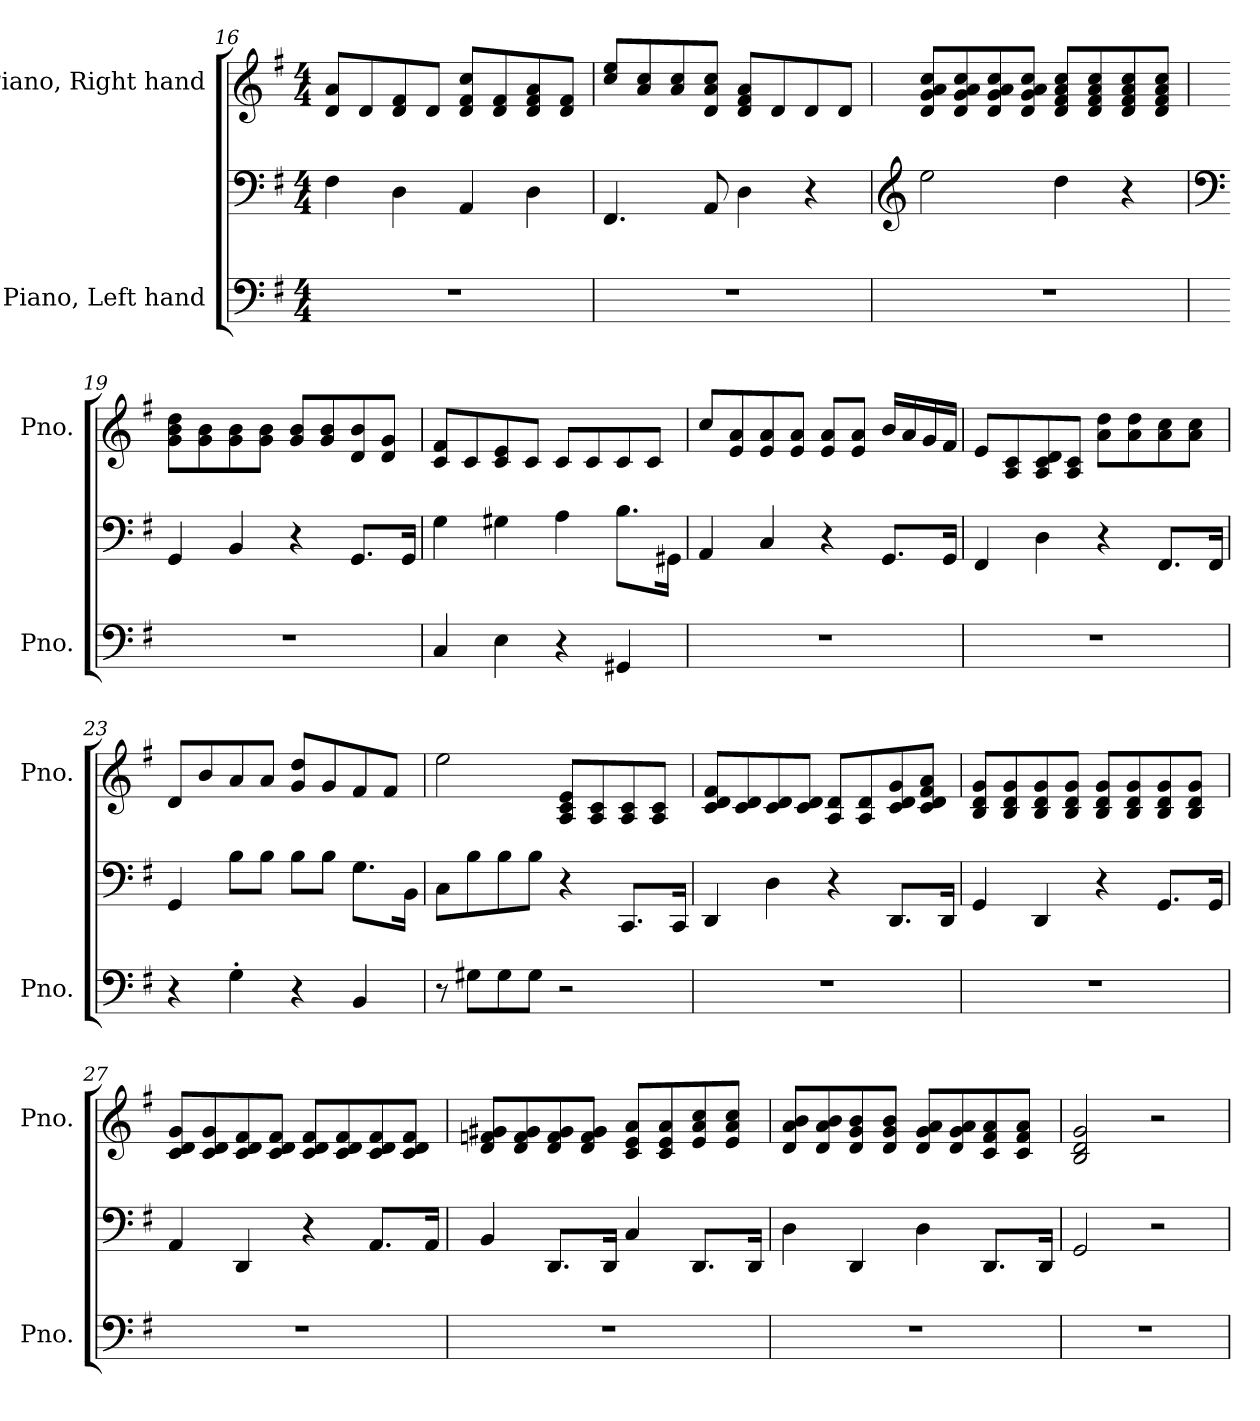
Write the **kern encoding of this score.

**kern	**kern	**kern
*part2	*part2	*part1
*staff3	*staff2	*staff1
*I"Piano, Left hand	*	*I"Piano, Right hand
*I'Pno.	*	*I'Pno.
!!LO:LB:g=z
*clefF4	*clefF4	*clefG2
*k[f#]	*k[f#]	*k[f#]
*M4/4	*M4/4	*M4/4
=16	=16	=16
1r	4F#\	8d/ 8a/L
.	.	8d/
.	4D\	8d/ 8f#/
.	.	8d/J
.	4AA/	8d/ 8f#/ 8cc/L
.	.	8d/ 8f#/
.	4D\	8d/ 8f#/ 8a/
.	.	8d/ 8f#/J
=17	=17	=17
1r	4.FF#/	8cc/ 8ee/L
.	.	8a/ 8cc/
.	.	8a/ 8cc/
.	8AA/	8d/ 8a/ 8cc/J
.	4D\	8d/ 8f#/ 8a/L
.	.	8d/
.	4r	8d/
.	.	8d/J
=18	=18	=18
*	*clefG2	*
1r	2ee\	8d/ 8g/ 8a/ 8cc/L
.	.	8d/ 8g/ 8a/ 8cc/
.	.	8d/ 8g/ 8a/ 8cc/
.	.	8d/ 8g/ 8a/ 8cc/J
.	4dd\	8d/ 8f#/ 8a/ 8cc/L
.	.	8d/ 8f#/ 8a/ 8cc/
.	4r	8d/ 8f#/ 8a/ 8cc/
.	.	8d/ 8f#/ 8a/ 8cc/J
=19	=19	=19
*	*clefF4	*
1r	4GG/	8g\ 8b\ 8dd\L
.	.	8g\ 8b\
.	4BB/	8g\ 8b\
.	.	8g\ 8b\J
.	4r	8g/ 8b/L
.	.	8g/ 8b/
.	8.GG/L	8d/ 8b/
.	.	8d/ 8g/J
.	16GG/Jk	.
!!LO:LB:g=z
=20	=20	=20
4C/	4G\	8c/ 8f#/L
.	.	8c/
4E\	4G#X\	8c/ 8e/
.	.	8c/J
4r	4A\	8c/L
.	.	8c/
4GG#X/	8.B\L	8c/
.	.	8c/J
.	16GG#X\Jk	.
=21	=21	=21
1r	4AA/	8cc/L
.	.	8e/ 8a/
.	4C/	8e/ 8a/
.	.	8e/ 8a/J
.	4r	8e/ 8a/L
.	.	8e/ 8a/J
.	8.GG/L	16b/LL
.	.	16a/
.	.	16g/
.	16GG/Jk	16f#/JJ
=22	=22	=22
1r	4FF#/	8e/L
.	.	8A/ 8c/
.	4D\	8A/ 8c/ 8d/
.	.	8A/ 8c/J
.	4r	8a\ 8dd\L
.	.	8a\ 8dd\
.	8.FF#/L	8a\ 8cc\
.	.	8a\ 8cc\J
.	16FF#/Jk	.
=23	=23	=23
4r	4GG/	8d/L
.	.	8b/
4G'\	8B\L	8a/
.	8B\J	8a/J
4r	8B\L	8g/ 8dd/L
.	8B\J	8g/
4BB/	8.G\L	8f#/
.	.	8f#/J
.	16BB\Jk	.
!!LO:LB:g=z
=24	=24	=24
8r	8C\L	2ee\
8G#X\L	8B\	.
8G#\	8B\	.
8G#\J	8B\J	.
2r	4r	8A/ 8c/ 8e/L
.	.	8A/ 8c/
.	8.CC/L	8A/ 8c/
.	.	8A/ 8c/J
.	16CC/Jk	.
=25	=25	=25
1r	4DD/	8c/ 8d/ 8f#/L
.	.	8c/ 8d/
.	4D\	8c/ 8d/
.	.	8c/ 8d/J
.	4r	8A/ 8d/L
.	.	8A/ 8d/
.	8.DD/L	8c/ 8d/ 8g/
.	.	8c/ 8d/ 8f#/ 8a/J
.	16DD/Jk	.
=26	=26	=26
1r	4GG/	8B/ 8d/ 8g/L
.	.	8B/ 8d/ 8g/
.	4DD/	8B/ 8d/ 8g/
.	.	8B/ 8d/ 8g/J
.	4r	8B/ 8d/ 8g/L
.	.	8B/ 8d/ 8g/
.	8.GG/L	8B/ 8d/ 8g/
.	.	8B/ 8d/ 8g/J
.	16GG/Jk	.
!!LO:PB:g=z
=27	=27	=27
1r	4AA/	8c/ 8d/ 8g/L
.	.	8c/ 8d/ 8g/
.	4DD/	8c/ 8d/ 8f#/
.	.	8c/ 8d/ 8f#/J
.	4r	8c/ 8d/ 8f#/L
.	.	8c/ 8d/ 8f#/
.	8.AA/L	8c/ 8d/ 8f#/
.	.	8c/ 8d/ 8f#/J
.	16AA/Jk	.
=28	=28	=28
1r	4BB/	8d/ 8fn/ 8g#X/L
.	.	8d/ 8f/ 8g#/
.	8.DD/L	8d/ 8f/ 8g#/
.	.	8d/ 8f/ 8g#/J
.	16DD/Jk	.
.	4C/	8c/ 8e/ 8a/L
.	.	8c/ 8e/ 8a/
.	8.DD/L	8e/ 8a/ 8cc/
.	.	8e/ 8a/ 8cc/J
.	16DD/Jk	.
=29	=29	=29
1r	4D\	8d/ 8a/ 8b/L
.	.	8d/ 8a/ 8b/
.	4DD/	8d/ 8g/ 8b/
.	.	8d/ 8g/ 8b/J
.	4D\	8d/ 8g/ 8a/L
.	.	8d/ 8g/ 8a/
.	8.DD/L	8c/ 8f#/ 8a/
.	.	8c/ 8f#/ 8a/J
.	16DD/Jk	.
!!LO:LB:g=z
=30	=30	=30
1r	2GG/	2B/ 2d/ 2g/
.	2r	2r
=	=	=
*-	*-	*-
